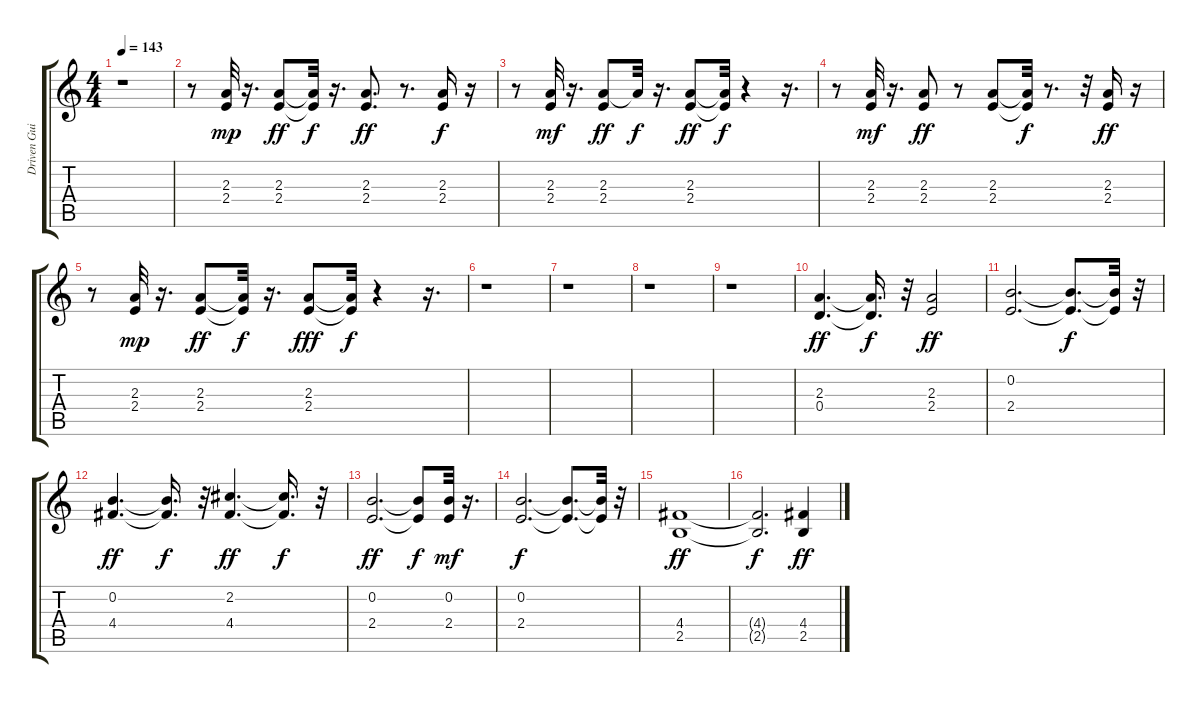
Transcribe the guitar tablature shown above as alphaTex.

\track ("Driven Guitar       " "Driven Gui") {instrument overdrivenguitar}
\staff {score tabs}
\tuning (E4 B3 G3 D3 A2 E2) {hide}
\ts (4 4)
\tempo 143
\clef g2
\ks c
r.1{dy fff} |
r.8 (2.3 2.4).32{dy mp} r.16{d} (2.3 2.4).8{dy ff} (2.3{t} 2.4{t}).32{dy f} r.16{d} (2.3 2.4).8{d dy ff} r.8{d} (2.3 2.4).16{dy f} r.16 |
r.8 (2.3 2.4).32{dy mf} r.16{d} (2.3 2.4).8{dy ff} 2.3{t}.32{dy f} r.16{d} (2.3 2.4).8{dy ff} (2.3{t} 2.4{t}).32{dy f} r.4 r.16{d} |
r.8 (2.3 2.4).32{dy mf} r.16{d} (2.3 2.4).8{dy ff} r.8 (2.3 2.4).8 (2.3{t} 2.4{t}).32{dy f} r.8{d} r.32 (2.3 2.4).16{dy ff} r.16 |
r.8 (2.3 2.4).32{dy mp} r.16{d} (2.3 2.4).8{dy ff} (2.3{t} 2.4{t}).32{dy f} r.16{d} (2.3 2.4).8{dy fff} (2.3{t} 2.4{t}).32{dy f} r.4 r.16{d} |
r.1 |
r.1 |
r.1 |
r.1 |
(2.3 0.4).4{d dy ff} (2.3{t} 0.4{t}).16{d dy f} r.32 (2.3 2.4).2{dy ff} |
(0.2 2.4).2{d} (0.2{t} 2.4{t}).8{d dy f} (0.2{t} 2.4{t}).32 r.32 |
(0.2 4.4).4{d dy ff} (0.2{t} 4.4{t}).16{d dy f} r.32 (2.2 4.4).4{d dy ff} (2.2{t} 4.4{t}).16{d dy f} r.32 |
(0.2 2.4).2{d dy ff} (0.2{t} 2.4{t}).8{dy f} (0.2 2.4).32{dy mf} r.16{d} |
(0.2 2.4).2{d dy f} (0.2{t} 2.4{t}).8{d} (0.2{t} 2.4{t}).32 r.32 |
(4.4 2.5).1{dy ff} |
(4.4{t} 2.5{t}).2{d dy f} (4.4 2.5).4{dy ff}
